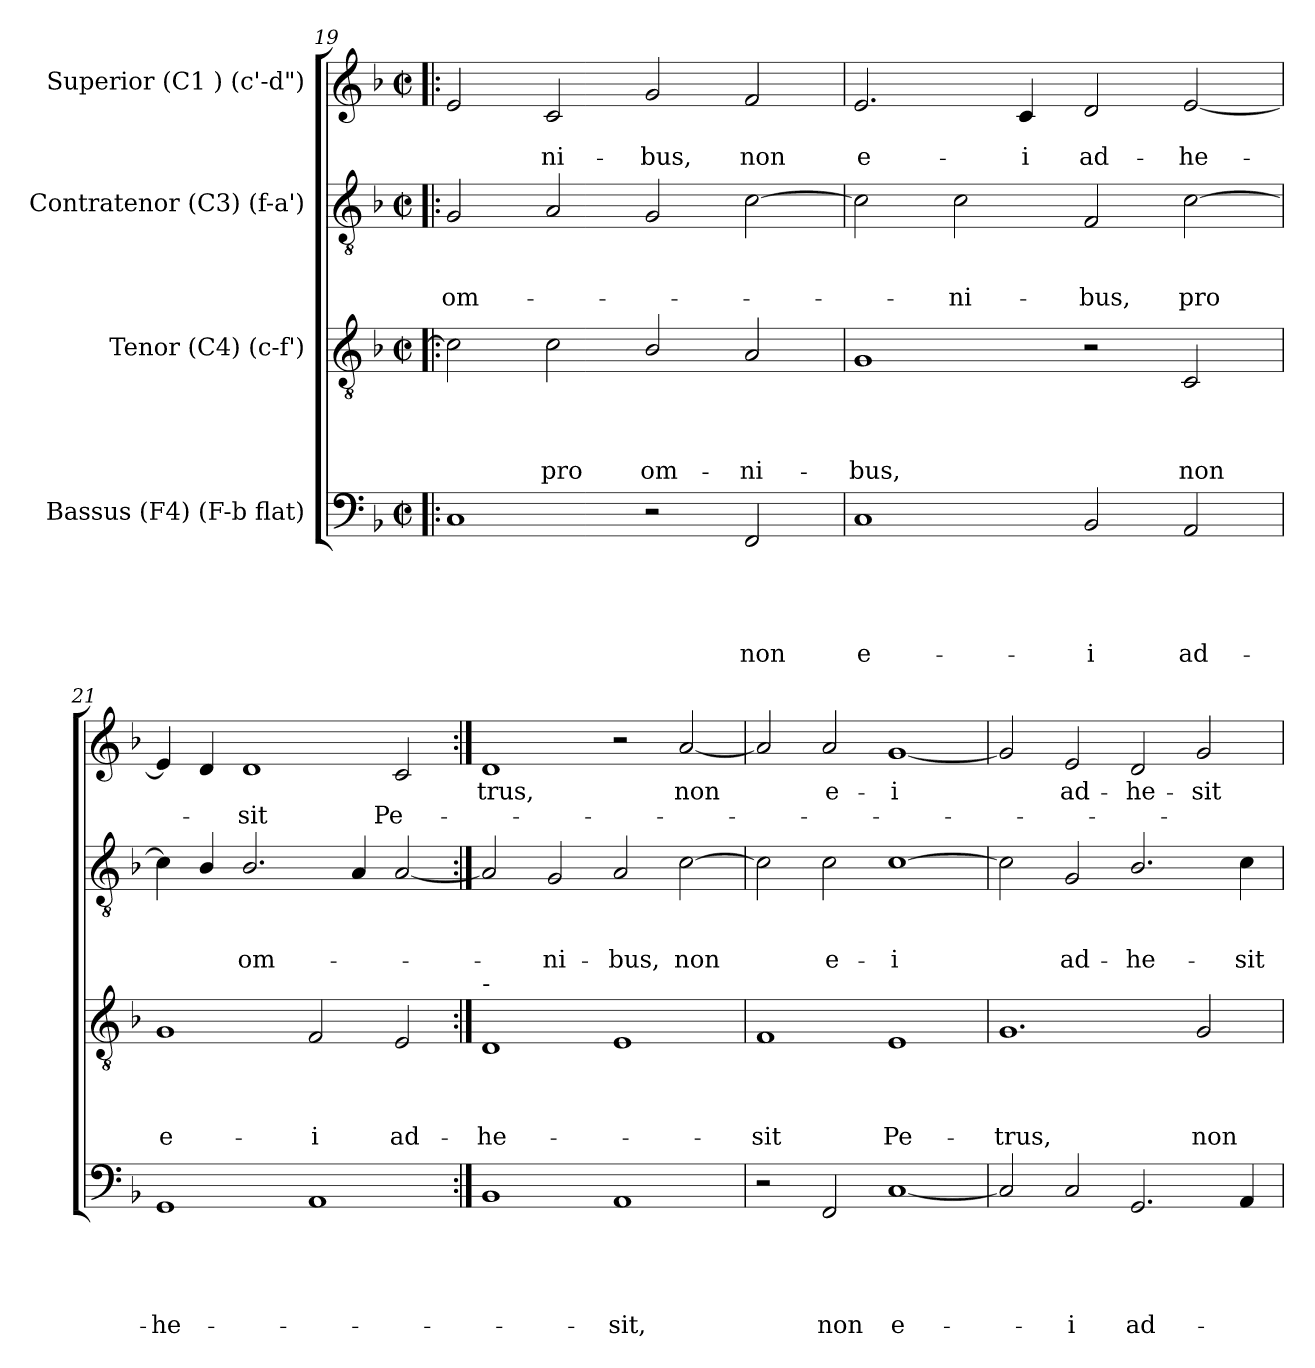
**kern	**text	**text	**text	**text	**text	**kern	**text	**text	**text	**text	**kern	**text	**text	**text	**kern	**text	**text
*part4	*part4	*part4	*part4	*part4	*part4	*part3	*part3	*part3	*part3	*part3	*part2	*part2	*part2	*part2	*part1	*part1	*part1
*staff4	*staff4	*staff4	*staff4	*staff4	*staff4	*staff3	*staff3	*staff3	*staff3	*staff3	*staff2	*staff2	*staff2	*staff2	*staff1	*staff1	*staff1
*I"Bassus (F4) (F-b flat)	*	*	*	*	*	*I"Tenor (C4) (c-f')	*	*	*	*	*I"Contratenor (C3) (f-a')	*	*	*	*I"Superior (C1 ) (c'-d")	*	*
*clefF4	*	*	*	*	*	*clefGv2	*	*	*	*	*clefGv2	*	*	*	*clefG2	*	*
*k[b-]	*	*	*	*	*	*k[b-]	*	*	*	*	*k[b-]	*	*	*	*k[b-]	*	*
*F:	*	*	*	*	*	*F:	*	*	*	*	*F:	*	*	*	*F:	*	*
*M2/2	*	*	*	*	*	*M2/2	*	*	*	*	*M2/2	*	*	*	*M2/2	*	*
*met(c|)	*	*	*	*	*	*met(c|)	*	*	*	*	*met(c|)	*	*	*	*met(c|)	*	*
=19!|:	=19!|:	=19!|:	=19!|:	=19!|:	=19!|:	=19!|:	=19!|:	=19!|:	=19!|:	=19!|:	=19!|:	=19!|:	=19!|:	=19!|:	=19!|:	=19!|:	=19!|:
!	!	!	!	!	!	!	!	!	!	!	!	!	!	!LO:LY:b:rj	!	!	!
1C	.	.	.	.	.	2c\]	.	.	.	.	2G/	.	.	om-	2e/	.	.
!	!	!	!	!	!	!	!	!	!	!LO:LY:b:rj	!	!	!	!	!	!	!LO:LY:b
.	.	.	.	.	.	2c\	.	.	.	pro	2A/	.	.	.	2c/	.	ni-
!	!	!	!	!	!	!	!	!	!	!LO:LY:b:rj	!	!	!	!	!	!	!LO:LY:b
2r	.	.	.	.	.	2B-/	.	.	.	om-	2G/	.	.	.	2g/	.	-bus,
!	!	!	!	!	!LO:LY:b	!	!	!	!	!LO:LY:b:rj	!	!	!	!	!	!	!LO:LY:b
2FF/	.	.	.	.	non	2A/	.	.	.	-ni-	[>2c\	.	.	.	2f/	.	non
=20	=20	=20	=20	=20	=20	=20	=20	=20	=20	=20	=20	=20	=20	=20	=20	=20	=20
!	!	!	!	!	!LO:LY:b	!	!	!	!	!LO:LY:b:rj	!	!	!	!	!	!	!LO:LY:b
1C	.	.	.	.	e-	1G	.	.	.	-bus,	2c\]	.	.	.	2.e/	.	e-
!	!	!	!	!	!	!	!	!	!	!	!	!	!	!LO:LY:b:rj	!	!	!
.	.	.	.	.	.	.	.	.	.	.	2c\	.	.	-ni-	.	.	.
!	!	!	!	!	!	!	!	!	!	!	!	!	!	!	!	!	!LO:LY:b
.	.	.	.	.	.	.	.	.	.	.	.	.	.	.	4c/	.	-i
!	!	!	!	!	!LO:LY:b	!	!	!	!	!	!	!	!	!LO:LY:b:rj	!	!	!LO:LY:b
2BB-/	.	.	.	.	-i	2r	.	.	.	.	2F/	.	.	-bus,	2d/	.	ad-
!	!	!	!	!	!LO:LY:b	!	!	!	!	!LO:LY:b:rj	!	!	!	!LO:LY:b:rj	!	!	!LO:LY:b
2AA/	.	.	.	.	ad-	2C/	.	.	.	non	[>2c\	.	.	pro	[<2e/	.	-he-
=21	=21	=21	=21	=21	=21	=21	=21	=21	=21	=21	=21	=21	=21	=21	=21	=21	=21
!	!	!	!	!	!LO:LY:b	!	!	!	!	!LO:LY:b:rj	!	!	!	!	!	!	!
1GG	.	.	.	.	-he-	1G	.	.	.	e-	4c\]	.	.	.	4e/]	.	.
.	.	.	.	.	.	.	.	.	.	.	4B-/	.	.	.	4d/	.	.
!	!	!	!	!	!	!	!	!	!	!	!	!	!	!LO:LY:b:rj	!	!	!LO:LY:b
.	.	.	.	.	.	.	.	.	.	.	2.B-/	.	.	om-	1d	.	-sit
!	!	!	!	!	!	!	!	!	!	!LO:LY:b:rj	!	!	!	!	!	!	!
1AA	.	.	.	.	.	2F/	.	.	.	-i	.	.	.	.	.	.	.
.	.	.	.	.	.	.	.	.	.	.	4A/	.	.	.	.	.	.
!	!	!	!	!	!	!	!	!	!	!LO:LY:b:rj	!	!	!	!	!	!	!LO:LY:b
.	.	.	.	.	.	2E/	.	.	.	ad-	[<2A/	.	.	.	2c/	.	Pe-
!!LO:PB:g=z
=22:|!	=22:|!	=22:|!	=22:|!	=22:|!	=22:|!	=22:|!	=22:|!	=22:|!	=22:|!	=22:|!	=22:|!	=22:|!	=22:|!	=22:|!	=22:|!	=22:|!	=22:|!
!	!	!	!	!	!	!LO:TX:a:t=-	!	!	!	!	!	!	!	!	!	!	!
!	!	!	!	!	!	!	!	!	!	!LO:LY:b:rj	!	!	!	!	!	!LO:LY:b	!
1BB-	.	.	.	.	.	1D	.	.	.	-he-	2A/]	.	.	.	1d	-trus,	.
!	!	!	!	!	!	!	!	!	!	!	!	!	!	!LO:LY:b:rj	!	!	!
.	.	.	.	.	.	.	.	.	.	.	2G/	.	.	-ni-	.	.	.
!	!	!	!	!	!LO:LY:b	!	!	!	!	!	!	!	!	!LO:LY:b:rj	!	!	!
1AA	.	.	.	.	-sit,	1E	.	.	.	.	2A/	.	.	-bus,	2r	.	.
!	!	!	!	!	!	!	!	!	!	!	!	!	!	!LO:LY:b:rj	!	!LO:LY:b	!
.	.	.	.	.	.	.	.	.	.	.	[>2c\	.	.	non	[<2a/	non	.
=23	=23	=23	=23	=23	=23	=23	=23	=23	=23	=23	=23	=23	=23	=23	=23	=23	=23
!	!	!	!	!	!	!	!	!	!	!LO:LY:b:rj	!	!	!	!	!	!	!
2r	.	.	.	.	.	1F	.	.	.	-sit	2c\]	.	.	.	2a/]	.	.
!	!	!	!	!	!LO:LY:b	!	!	!	!	!	!	!	!	!LO:LY:b:rj	!	!LO:LY:b	!
2FF/	.	.	.	.	non	.	.	.	.	.	2c\	.	.	e-	2a/	e-	.
!	!	!	!	!	!LO:LY:b	!	!	!	!	!LO:LY:b:rj	!	!	!	!LO:LY:b:rj	!	!LO:LY:b	!
[<1C	.	.	.	.	e-	1E	.	.	.	Pe-	[>1c	.	.	-i	[<1g	-i	.
=24	=24	=24	=24	=24	=24	=24	=24	=24	=24	=24	=24	=24	=24	=24	=24	=24	=24
!	!	!	!	!	!	!	!	!	!	!LO:LY:b:rj	!	!	!	!	!	!	!
2C/]	.	.	.	.	.	1.G	.	.	.	-trus,	2c\]	.	.	.	2g/]	.	.
!	!	!	!	!	!LO:LY:b	!	!	!	!	!	!	!	!	!LO:LY:b:rj	!	!LO:LY:b	!
2C/	.	.	.	.	-i	.	.	.	.	.	2G/	.	.	ad-	2e/	ad-	.
!	!	!	!	!	!LO:LY:b	!	!	!	!	!	!	!	!	!LO:LY:b:rj	!	!LO:LY:b	!
2.GG/	.	.	.	.	ad-	.	.	.	.	.	2.B-/	.	.	-he-	2d/	-he-	.
!	!	!	!	!	!	!	!	!	!	!LO:LY:b:rj	!	!	!	!	!	!LO:LY:b	!
.	.	.	.	.	.	2G/	.	.	.	non	.	.	.	.	2g/	-sit	.
!	!	!	!	!	!	!	!	!	!	!	!	!	!	!LO:LY:b:rj	!	!	!
4AA/	.	.	.	.	.	.	.	.	.	.	4c\	.	.	-sit	.	.	.
=	=	=	=	=	=	=	=	=	=	=	=	=	=	=	=	=	=
*-	*-	*-	*-	*-	*-	*-	*-	*-	*-	*-	*-	*-	*-	*-	*-	*-	*-
